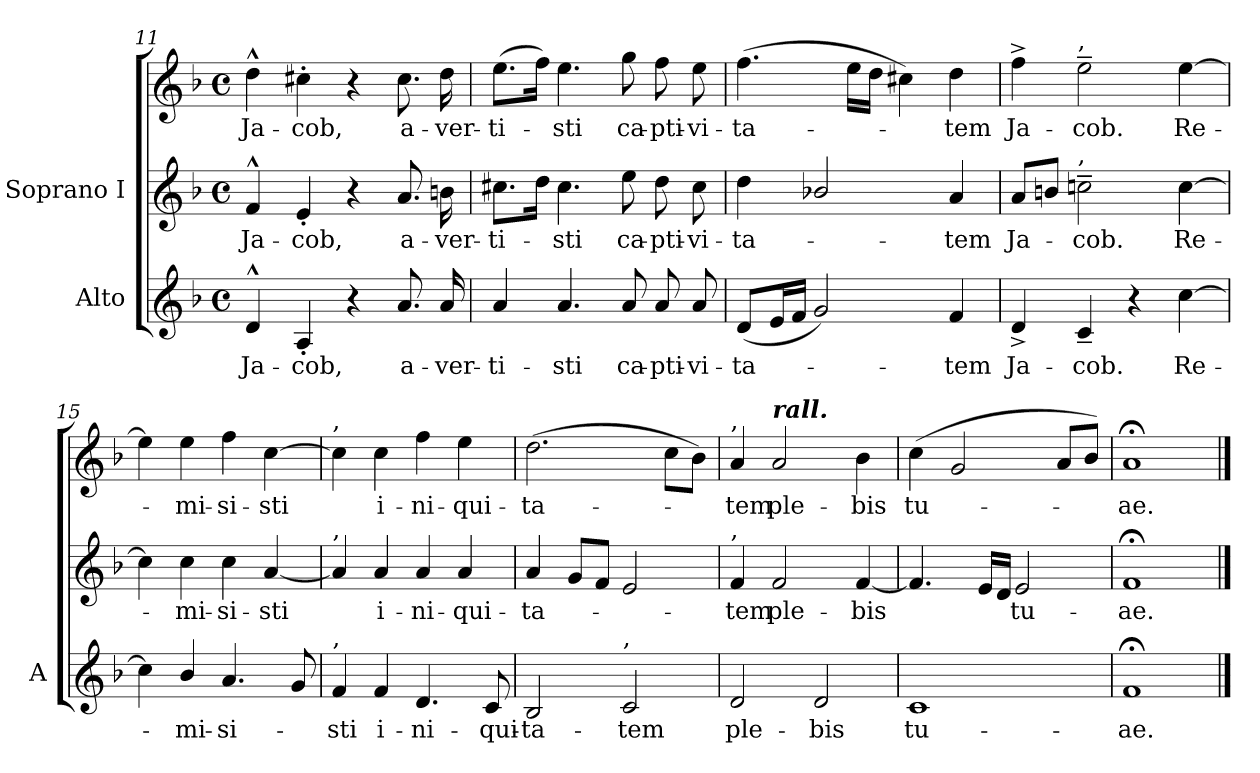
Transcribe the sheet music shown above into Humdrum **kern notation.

**kern	**text	**kern	**text	**kern	**text
*part2	*part2	*part1	*part1	*part1	*part1
*staff3	*staff3	*staff2	*staff2	*staff1	*staff1
*I"Alto	*	*I"Soprano I	*	*	*
*I'A	*	*	*	*	*
!!LO:LB:g=z
*clefG2	*	*clefG2	*	*clefG2	*
*k[b-]	*	*k[b-]	*	*k[b-]	*
*F:	*	*F:	*	*F:	*
*M4/4	*	*M4/4	*	*M4/4	*
*met(c)	*	*met(c)	*	*met(c)	*
=11	=11	=11	=11	=11	=11
!	!LO:LY:b	!	!LO:LY:b	!	!LO:LY:b
4d^^	Ja-	4f^^	-Ja-	4dd^^	Ja-
!	!LO:LY:b	!	!LO:LY:b	!	!LO:LY:b
4A'	-cob,	4e'	-cob,	4cc#X'	-cob,
4r	.	4r	.	4r	.
!	!LO:LY:b	!	!LO:LY:b	!	!LO:LY:b
8.a	a-	8.a	a-	8.cc#	a-
!	!LO:LY:b	!	!LO:LY:b	!	!LO:LY:b
16a	-ver-	16bn	-ver-	16dd	-ver-
=12	=12	=12	=12	=12	=12
!	!LO:LY:b	!	!LO:LY:b	!	!LO:LY:b
4a	-ti-	8.cc#XL	-ti-	(>8.eeL	-ti-
.	.	16ddJ	.	16ffJ)	.
!	!LO:LY:b	!	!LO:LY:b	!	!LO:LY:b
4.a	-sti	4.cc#	sti	4.ee	sti
!	!LO:LY:b	!	!LO:LY:b	!	!LO:LY:b
8a	ca-	8ee	ca-	8gg	ca-
!	!LO:LY:b	!	!LO:LY:b	!	!LO:LY:b
8a	-pti-	8dd	-pti-	8ff	-pti-
!	!LO:LY:b	!	!LO:LY:b	!	!LO:LY:b
8a	-vi-	8cc#	-vi-	8ee	-vi-
=13	=13	=13	=13	=13	=13
!	!LO:LY:b	!	!LO:LY:b	!	!LO:LY:b
(<8dL	-ta-	4dd	ta-	(>4.ff	-ta-
16eL	.	.	.	.	.
16fJJ	.	.	.	.	.
2g)	.	2b-X/	.	.	.
.	.	.	.	16eeLL	.
.	.	.	.	16ddJJ	.
.	.	.	.	4cc#X)	.
!	!LO:LY:b	!	!LO:LY:b	!	!LO:LY:b
4f	tem	4a	tem	4dd	tem
=14	=14	=14	=14	=14	=14
!	!LO:LY:b	!	!LO:LY:b	!	!LO:LY:b
4d^	Ja-	8aL	Ja-	4ff^	Ja-
.	.	8bnJ	.	.	.
!	!	!	!	!LO:TX:a:t=,	!
!	!	!LO:TX:a:t=,	!	!	!
!	!LO:LY:b	!	!LO:LY:b	!	!LO:LY:b
4c~	-cob.	2ccn~	cob.	2ee~	-cob.
4r	.	.	.	.	.
!	!LO:LY:b	!	!LO:LY:b	!	!LO:LY:b
[4cc	Re-	[4cc	Re-	[4ee	Re-
=15	=15	=15	=15	=15	=15
4cc]	.	4cc]	.	4ee]	.
!	!LO:LY:b	!	!LO:LY:b	!	!LO:LY:b
4b-/	mi-	4cc	mi-	4ee	mi-
!	!LO:LY:b	!	!LO:LY:b	!	!LO:LY:b
4.a	-si-	4cc	-si-	4ff	-si-
!	!	!	!LO:LY:b	!	!LO:LY:b
.	.	[4a	-sti	[4cc	-sti
8g	.	.	.	.	.
!!LO:LB:g=z
=16	=16	=16	=16	=16	=16
!	!	!	!	!LO:TX:a:t=,	!
!	!	!LO:TX:a:t=,	!	!	!
!LO:TX:a:t=,	!	!	!	!	!
!	!LO:LY:b	!	!	!	!
4f	sti	4a]	.	4cc]	.
!	!LO:LY:b	!	!LO:LY:b	!	!LO:LY:b
4f	i-	4a	-i-	4cc	i-
!	!LO:LY:b	!	!LO:LY:b	!	!LO:LY:b
4.d	-ni-	4a	-ni-	4ff	-ni-
!	!	!	!LO:LY:b	!	!LO:LY:b
.	.	4a	-qui-	4ee	-qui-
!	!LO:LY:b	!	!	!	!
8c	-qui-	.	.	.	.
=17	=17	=17	=17	=17	=17
!	!LO:LY:b	!	!LO:LY:b	!	!LO:LY:b
2B-	-ta-	4a	ta-	(>2.dd	-ta-
.	.	8gL	.	.	.
.	.	8fJ	.	.	.
!LO:TX:a:t=,	!	!	!	!	!
!	!LO:LY:b	!	!	!	!
2c	-tem	2e	.	.	.
.	.	.	.	8ccL	.
.	.	.	.	8b-J)	.
=18	=18	=18	=18	=18	=18
!	!	!	!	!LO:TX:a:t=,	!
!	!	!LO:TX:a:t=,	!	!	!
!	!LO:LY:b	!	!LO:LY:b	!	!LO:LY:b
2d	ple-	4f	tem	4a	tem
!	!	!	!	!LO:TX:a:Bi:t=rall.	!
!	!	!	!LO:LY:b	!	!LO:LY:b
.	.	2f	ple-	2a	ple-
!	!LO:LY:b	!	!	!	!
2d	-bis	.	.	.	.
!	!	!	!LO:LY:b	!	!LO:LY:b
.	.	[4f	-bis	4b-	-bis
=19	=19	=19	=19	=19	=19
!	!LO:LY:b	!	!	!	!LO:LY:b
1c	tu-	4.f]	.	(<4cc	tu-
.	.	.	.	2g	.
.	.	16eLL	.	.	.
.	.	16dJJ	.	.	.
!	!	!	!LO:LY:b	!	!
.	.	2e	tu-	.	.
.	.	.	.	8aL	.
.	.	.	.	8b-J)	.
=20	=20	=20	=20	=20	=20
!	!LO:LY:b	!	!LO:LY:b	!	!LO:LY:b
1f;<	-ae.	1f;<	ae.	1a;<	-ae.
==	==	==	==	==	==
*-	*-	*-	*-	*-	*-
